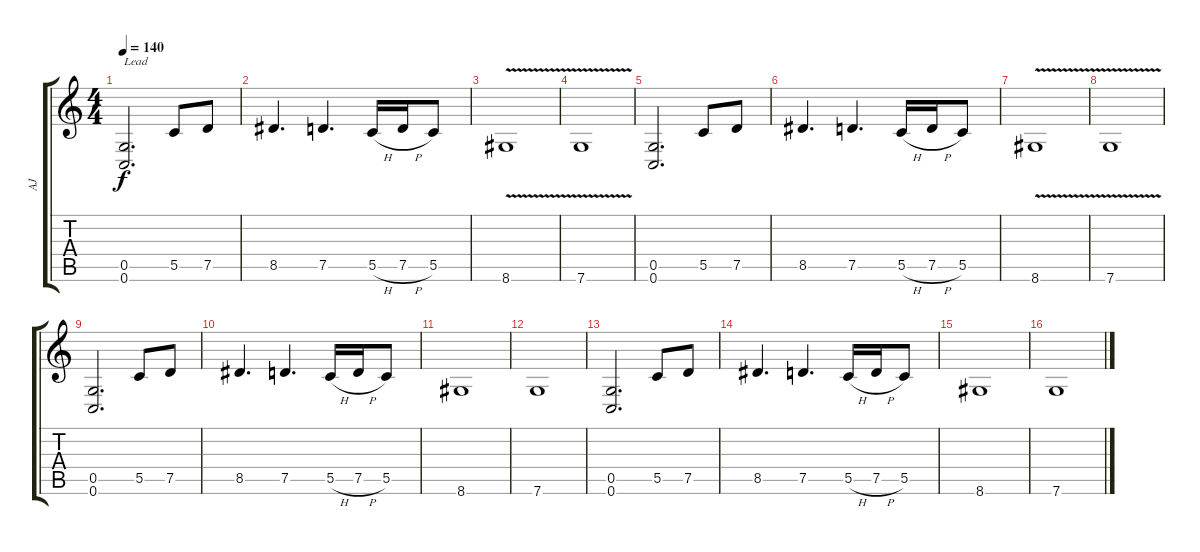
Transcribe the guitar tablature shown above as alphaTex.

\track ("AJ" "AJ") {instrument overdrivenguitar}
\staff {score tabs}
\tuning (D4 A3 F3 C3 G2 C2) {hide}
\ts (4 4)
\tempo 140
\clef g2
\ks c
(0.5 0.6).2{d txt "Lead" dy f instrument overdrivenguitar} 5.5.8 7.5.8 |
8.5.4{d} 7.5.4{d} 5.5{h}.16 7.5{h}.16 5.5.8 |
8.6{v}.1 |
7.6{v}.1 |
(0.5 0.6).2{d} 5.5.8 7.5.8 |
8.5.4{d} 7.5.4{d} 5.5{h}.16 7.5{h}.16 5.5.8 |
8.6{v}.1 |
7.6{v}.1 |
(0.5 0.6).2{d balance 0} 5.5.8 7.5.8 |
8.5.4{d} 7.5.4{d} 5.5{h}.16 7.5{h}.16 5.5.8 |
8.6.1 |
7.6.1 |
(0.5 0.6).2{d} 5.5.8 7.5.8 |
8.5.4{d} 7.5.4{d} 5.5{h}.16 7.5{h}.16 5.5.8 |
8.6.1 |
7.6.1
